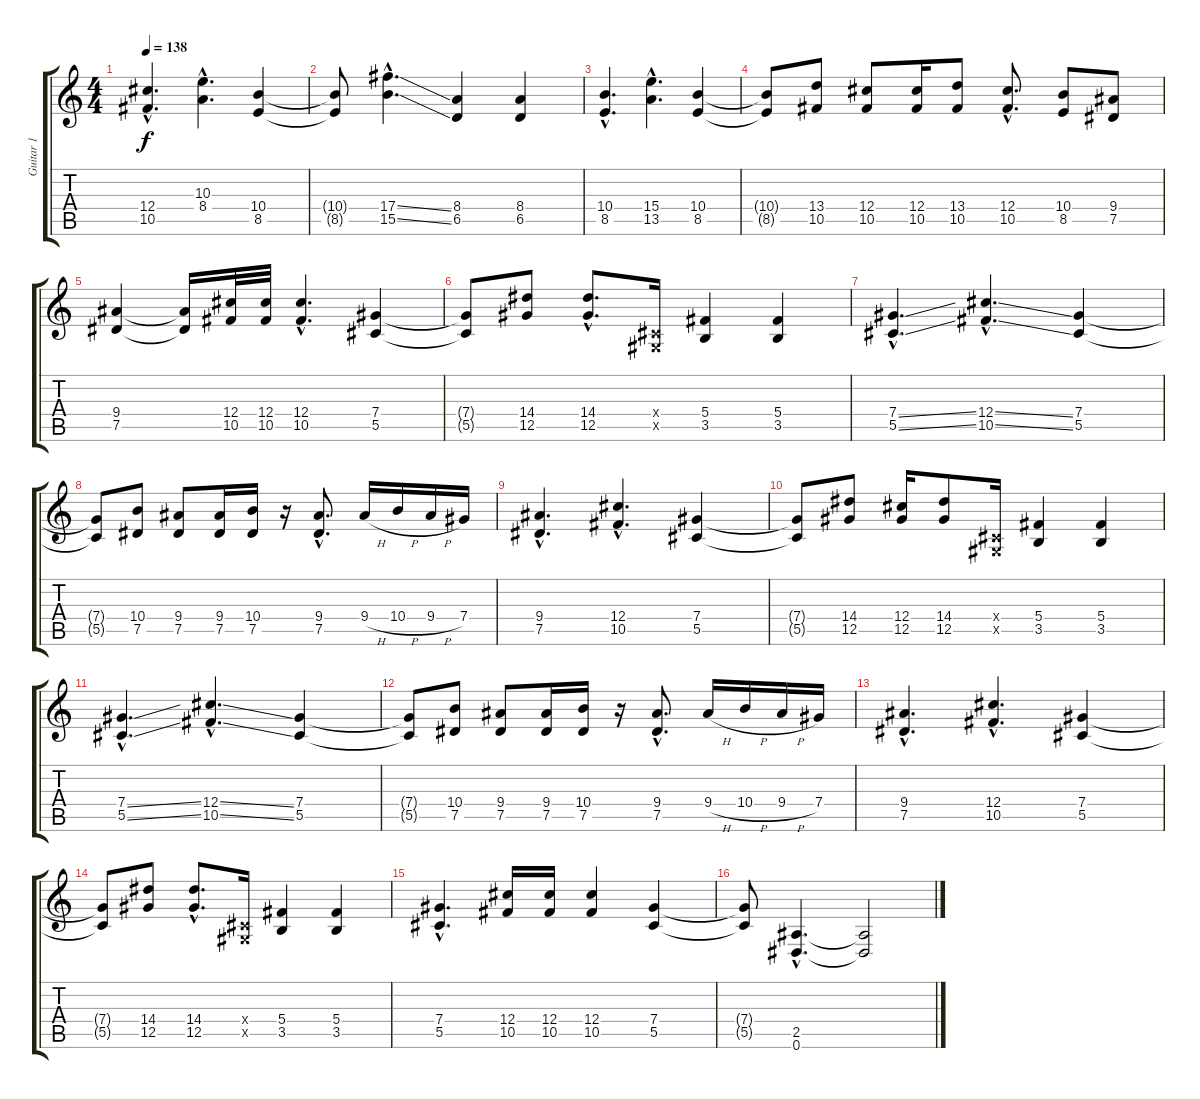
\track ("Guitar 1" "Guitar 1") {instrument distortionguitar}
\staff {score tabs}
\tuning (Eb4 Bb3 Gb3 Db3 Ab2 Eb2) {hide}
\ts (4 4)
\tempo 138
\clef g2
\ks c
(12.4{hac} 10.5{hac}).4{d dy f} (10.3{hac} 8.4{hac}).4{d} (10.4 8.5).4 |
(10.4{t} 8.5{t}).8 (17.4{ss hac} 15.5{ss hac}).4{d} (8.4 6.5).4 (8.4 6.5).4 |
(10.4{hac} 8.5{hac}).4{d} (15.4{hac} 13.5{hac}).4{d} (10.4 8.5).4 |
(10.4{t} 8.5{t}).8 (13.4 10.5).8 (12.4 10.5).8 (12.4 10.5).16 (13.4 10.5).8 (12.4{hac} 10.5{hac}).8{d} (10.4 8.5).8 (9.4 7.5).8 |
(9.4 7.5).4 (9.4{t} 7.5{t}).16 (12.4 10.5).32 (12.4 10.5).32 (12.4{hac} 10.5{hac}).4{d} (7.4 5.5).4 |
(7.4{t} 5.5{t}).8 (14.4 12.5).8 (14.4{hac} 12.5{hac}).8{d} (0.4{x} 0.5{x}).16 (5.4 3.5).4 (5.4 3.5).4 |
(7.4{ss hac} 5.5{ss hac}).4{d} (12.4{ss hac} 10.5{ss hac}).4{d} (7.4 5.5).4 |
(7.4{t} 5.5{t}).8 (10.4 7.5).8 (9.4 7.5).8 (9.4 7.5).16 (10.4 7.5).16 r.16 (9.4{hac} 7.5{hac}).8{d} 9.4{h}.16 10.4{h}.16 9.4{h}.16 7.4.16 |
(9.4{hac} 7.5{hac}).4{d} (12.4{hac} 10.5{hac}).4{d} (7.4 5.5).4 |
(7.4{t} 5.5{t}).8 (14.4 12.5).8 (12.4 12.5).16 (14.4 12.5).8 (0.4{x} 0.5{x}).16 (5.4 3.5).4 (5.4 3.5).4 |
(7.4{ss hac} 5.5{ss hac}).4{d} (12.4{ss hac} 10.5{ss hac}).4{d} (7.4 5.5).4 |
(7.4{t} 5.5{t}).8 (10.4 7.5).8 (9.4 7.5).8 (9.4 7.5).16 (10.4 7.5).16 r.16 (9.4{hac} 7.5{hac}).8{d} 9.4{h}.16 10.4{h}.16 9.4{h}.16 7.4.16 |
(9.4{hac} 7.5{hac}).4{d} (12.4{hac} 10.5{hac}).4{d} (7.4 5.5).4 |
(7.4{t} 5.5{t}).8 (14.4 12.5).8 (14.4{hac} 12.5{hac}).8{d} (0.4{x} 0.5{x}).16 (5.4 3.5).4 (5.4 3.5).4 |
(7.4{hac} 5.5{hac}).4{d} (12.4 10.5).16 (12.4 10.5).16 (12.4 10.5).4 (7.4 5.5).4 |
(7.4{t} 5.5{t}).8 (2.5{hac} 0.6{hac}).4{d} (2.5{t} 0.6{t}).2
